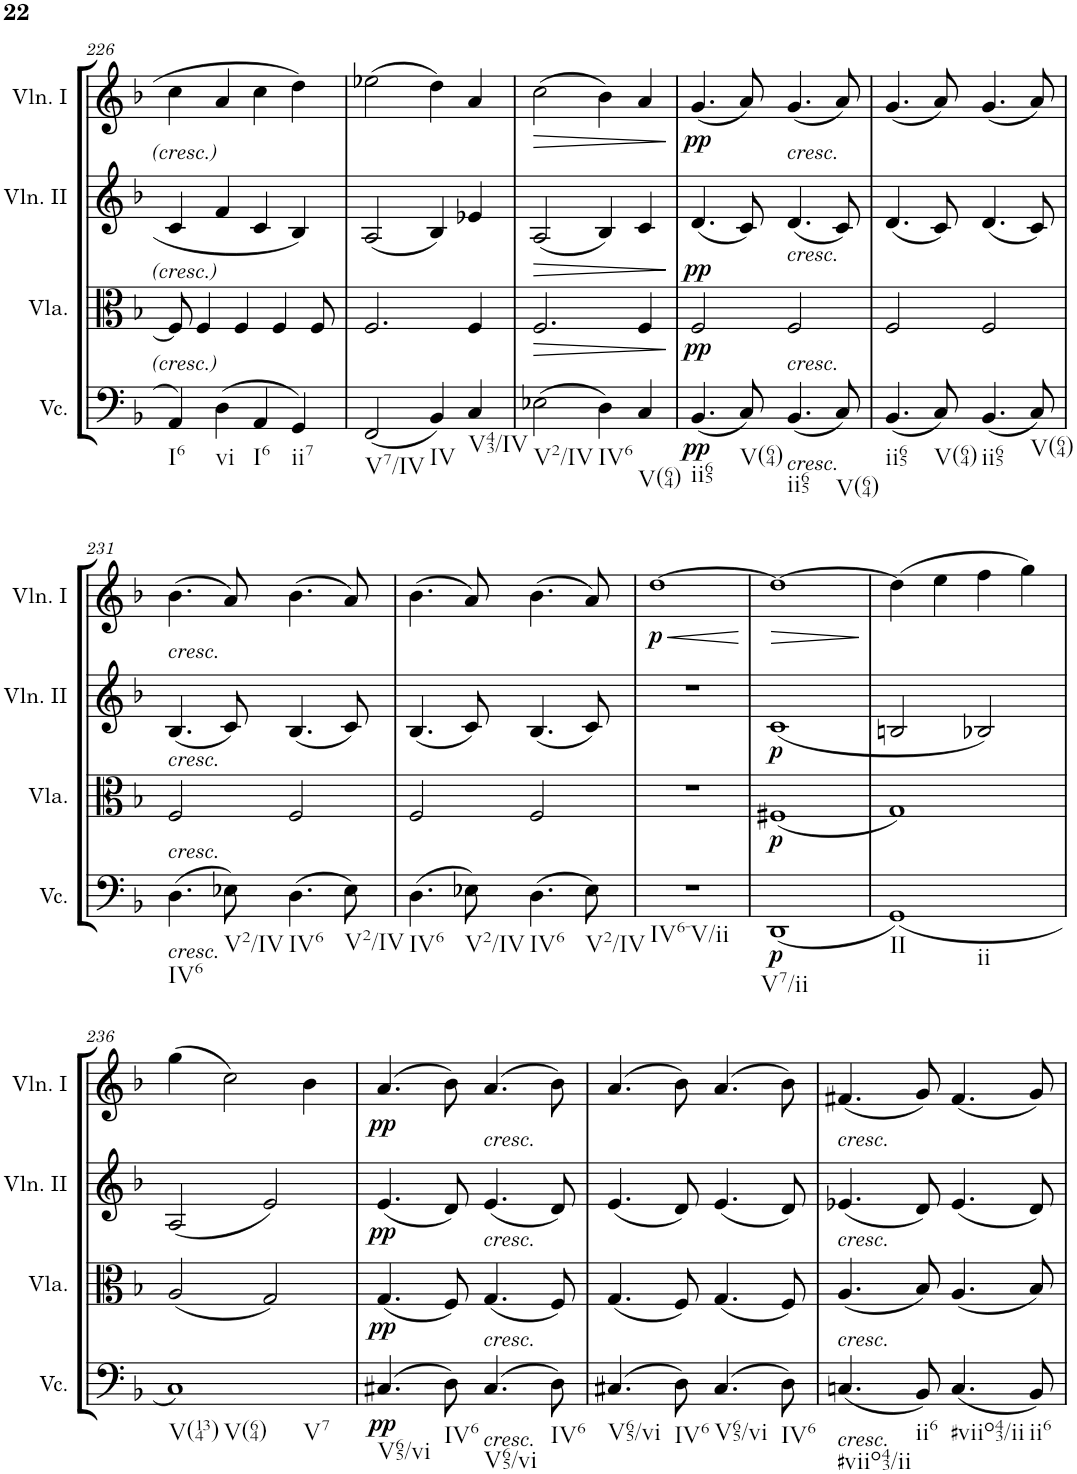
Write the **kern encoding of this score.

**kern	**dynam	**kern	**dynam	**kern	**dynam	**kern	**dynam
*part4	*part4	*part3	*part3	*part2	*part2	*part1	*part1
*staff4	*staff4	*staff3	*staff3	*staff2	*staff2	*staff1	*staff1
*I"Violoncello	*	*I"Viola	*	*I"Violino II	*	*I"Violino I	*
*I'Vc.	*	*I'Vla.	*	*I'Vln. II	*	*I'Vln. I	*
!!LO:PB:g=z
*clefF4	*	*clefC3	*	*clefG2	*	*clefG2	*
*k[b-]	*	*k[b-]	*	*k[b-]	*	*k[b-]	*
*M2/2	*	*M2/2	*	*M2/2	*	*M2/2	*
*met(c|)	*	*met(c|)	*	*met(c|)	*	*met(c|)	*
=226	=226	=226	=226	=226	=226	=226	=226
!LO:TX:b:t=I6	!	!	!	!	!	!	!
4AA/	.	8F/]	.	4c/	.	4cc\	.
.	.	4F/	.	.	.	.	.
!LO:TX:b:t=vi	!	!	!	!	!	!	!
(4D\	.	.	.	4f/	.	4a/	.
.	.	4F/	.	.	.	.	.
!LO:TX:b:t=I6	!	!	!	!	!	!	!
4AA/	.	.	.	4c/	.	4cc\	.
.	.	4F/	.	.	.	.	.
!LO:TX:b:t=ii7	!	!	!	!	!	!	!
4GG/)	.	.	.	4B-/	.	4dd\	.
.	.	8F/	.	.	.	.	.
=227	=227	=227	=227	=227	=227	=227	=227
!LO:TX:b:t=V7/IV	!	!	!	!	!	!	!
(2FF/	.	2.F/	.	(2A/	.	(2ee-X\	.
!LO:TX:b:t=IV	!	!	!	!	!	!	!
4BB-/)	.	.	.	4B-/)	.	4dd\)	.
!LO:TX:b:t=V43/IV	!	!	!	!	!	!	!
4C/	.	4F/	.	4e-X/	.	4a/	.
=228	=228	=228	=228	=228	=228	=228	=228
!LO:TX:b:t=V2/IV	!	!	!	!	!	!	!
!	!	!	!LO:HP:b	!	!LO:HP:b	!	!LO:HP:b
(2E-X\	.	2.F/	>	(2A/	>	(2cc\	>
!LO:TX:b:t=IV6	!	!	!	!	!	!	!
4D\)	.	.	.	4B-/)	.	4b-\)	.
!LO:TX:b:t=V(64)	!	!	!	!	!	!	!
4C/	.	4F/	.	4c/	.	4a/	.
.	.	.	]	.	]	.	]
=229	=229	=229	=229	=229	=229	=229	=229
!LO:TX:b:t=ii65	!	!	!	!	!	!	!
!	!LO:DY:b	!	!LO:DY:b	!	!LO:DY:b	!	!LO:DY:b
(4.BB-/	pp	2F/	pp	(4.d/	pp	(4.g/	pp
!LO:TX:b:t=V(64)	!	!	!	!	!	!	!
8C/)	.	.	.	8c/)	.	8a/)	.
!	!	!	!	!	!	!LO:TX:b:i:t=cresc.	!
!	!	!	!	!LO:TX:b:i:t=cresc.	!	!	!
!	!	!LO:TX:b:i:t=cresc.	!	!	!	!	!
!LO:TX:b:i:t=cresc.	!	!	!	!	!	!	!
!LO:TX:b:t=ii65	!	!	!	!	!	!	!
(4.BB-/	.	2F/	.	(4.d/	.	(4.g/	.
!LO:TX:b:t=V(64)	!	!	!	!	!	!	!
8C/)	.	.	.	8c/)	.	8a/)	.
=230	=230	=230	=230	=230	=230	=230	=230
!LO:TX:b:t=ii65	!	!	!	!	!	!	!
(4.BB-/	.	2F/	.	(4.d/	.	(4.g/	.
!LO:TX:b:t=V(64)	!	!	!	!	!	!	!
8C/)	.	.	.	8c/)	.	8a/)	.
!LO:TX:b:t=ii65	!	!	!	!	!	!	!
(4.BB-/	.	2F/	.	(4.d/	.	(4.g/	.
!LO:TX:b:t=V(64)	!	!	!	!	!	!	!
8C/)	.	.	.	8c/)	.	8a/)	.
!!LO:LB:g=z
=231	=231	=231	=231	=231	=231	=231	=231
!	!	!	!	!	!	!LO:TX:b:i:t=cresc.	!
!	!	!	!	!LO:TX:b:i:t=cresc.	!	!	!
!	!	!LO:TX:b:i:t=cresc.	!	!	!	!	!
!LO:TX:b:i:t=cresc.	!	!	!	!	!	!	!
!LO:TX:b:t=IV6	!	!	!	!	!	!	!
(4.D\	.	2F/	.	(4.B-/	.	(4.b-\	.
!LO:TX:b:t=V2/IV	!	!	!	!	!	!	!
8E-X\)	.	.	.	8c/)	.	8a/)	.
!LO:TX:b:t=IV6	!	!	!	!	!	!	!
(4.D\	.	2F/	.	(4.B-/	.	(4.b-\	.
!LO:TX:b:t=V2/IV	!	!	!	!	!	!	!
8E-\)	.	.	.	8c/)	.	8a/)	.
=232	=232	=232	=232	=232	=232	=232	=232
!LO:TX:b:t=IV6	!	!	!	!	!	!	!
(4.D\	.	2F/	.	(4.B-/	.	(4.b-\	.
!LO:TX:b:t=V2/IV	!	!	!	!	!	!	!
8E-X\)	.	.	.	8c/)	.	8a/)	.
!LO:TX:b:t=IV6	!	!	!	!	!	!	!
(4.D\	.	2F/	.	(4.B-/	.	(4.b-\	.
!LO:TX:b:t=V2/IV	!	!	!	!	!	!	!
8E-\)	.	.	.	8c/)	.	8a/)	.
=233	=233	=233	=233	=233	=233	=233	=233
!LO:TX:b:t=IV6-V/ii	!	!	!	!	!	!	!
!	!	!	!	!	!	!	!LO:HP:b
!	!	!	!	!	!	!	!LO:DY:n=1:b
1r	.	1r	.	1r	.	[1dd	< p
.	.	.	.	.	.	.	[
=234	=234	=234	=234	=234	=234	=234	=234
!LO:TX:b:t=V7/ii	!	!	!	!	!	!	!
!	!LO:DY:b	!	!LO:DY:b	!	!LO:DY:b	!	!LO:HP:b
(1DD	p	(1F#X	p	(<1c	p	1dd_	>
.	.	.	.	.	.	.	]
=235	=235	=235	=235	=235	=235	=235	=235
!LO:TX:b:t=II	!	!	!	!	!	!	!
!LO:TX:b:t=ii	!	!	!	!	!	!	!
(1GG)	.	1G)	.	2Bn/	.	(4dd\]	.
.	.	.	.	.	.	4ee\	.
.	.	.	.	2B-X/)	.	4ff\	.
.	.	.	.	.	.	4gg\)	.
!!LO:LB:g=z
=236	=236	=236	=236	=236	=236	=236	=236
!LO:TX:b:t=V(134)	!	!	!	!	!	!	!
!LO:TX:b:t=V(64)	!	!	!	!	!	!	!
!LO:TX:b:t=V7	!	!	!	!	!	!	!
1C)	.	(2A/	.	(2A/	.	(4gg\	.
.	.	.	.	.	.	2cc\)	.
.	.	2G/)	.	2e/)	.	.	.
.	.	.	.	.	.	4b-\	.
=237	=237	=237	=237	=237	=237	=237	=237
!LO:TX:b:t=V65/vi	!	!	!	!	!	!	!
!	!LO:DY:b	!	!LO:DY:b	!	!LO:DY:b	!	!LO:DY:b
(4.C#X/	pp	(4.G/	pp	(4.e/	pp	(4.a/	pp
!LO:TX:b:t=IV6	!	!	!	!	!	!	!
8D\)	.	8F/)	.	8d/)	.	8b-\)	.
!	!	!	!	!	!	!LO:TX:b:i:t=cresc.	!
!	!	!	!	!LO:TX:b:i:t=cresc.	!	!	!
!	!	!LO:TX:b:i:t=cresc.	!	!	!	!	!
!LO:TX:b:i:t=cresc.	!	!	!	!	!	!	!
!LO:TX:b:t=V65/vi	!	!	!	!	!	!	!
(4.C#/	.	(4.G/	.	(4.e/	.	(4.a/	.
!LO:TX:b:t=IV6	!	!	!	!	!	!	!
8D\)	.	8F/)	.	8d/)	.	8b-\)	.
=238	=238	=238	=238	=238	=238	=238	=238
!LO:TX:b:t=V65/vi	!	!	!	!	!	!	!
(4.C#X/	.	(4.G/	.	(4.e/	.	(4.a/	.
!LO:TX:b:t=IV6	!	!	!	!	!	!	!
8D\)	.	8F/)	.	8d/)	.	8b-\)	.
!LO:TX:b:t=V65/vi	!	!	!	!	!	!	!
(4.C#/	.	(4.G/	.	(4.e/	.	(4.a/	.
!LO:TX:b:t=IV6	!	!	!	!	!	!	!
8D\)	.	8F/)	.	8d/)	.	8b-\)	.
=239	=239	=239	=239	=239	=239	=239	=239
!	!	!	!	!	!	!LO:TX:b:i:t=cresc.	!
!	!	!	!	!LO:TX:b:i:t=cresc.	!	!	!
!	!	!LO:TX:b:i:t=cresc.	!	!	!	!	!
!LO:TX:b:i:t=cresc.	!	!	!	!	!	!	!
!LO:TX:b:t=#viio43/ii	!	!	!	!	!	!	!
(4.Cn/	.	(4.A/	.	(4.e-X/	.	(4.f#X/	.
!LO:TX:b:t=ii6	!	!	!	!	!	!	!
8BB-/)	.	8B-/)	.	8d/)	.	8g/)	.
!LO:TX:b:t=#viio43/ii	!	!	!	!	!	!	!
(4.C/	.	(4.A/	.	(4.e-/	.	(4.f#/	.
!LO:TX:b:t=ii6	!	!	!	!	!	!	!
8BB-/)	.	8B-/)	.	8d/)	.	8g/)	.
=	=	=	=	=	=	=	=
*-	*-	*-	*-	*-	*-	*-	*-
